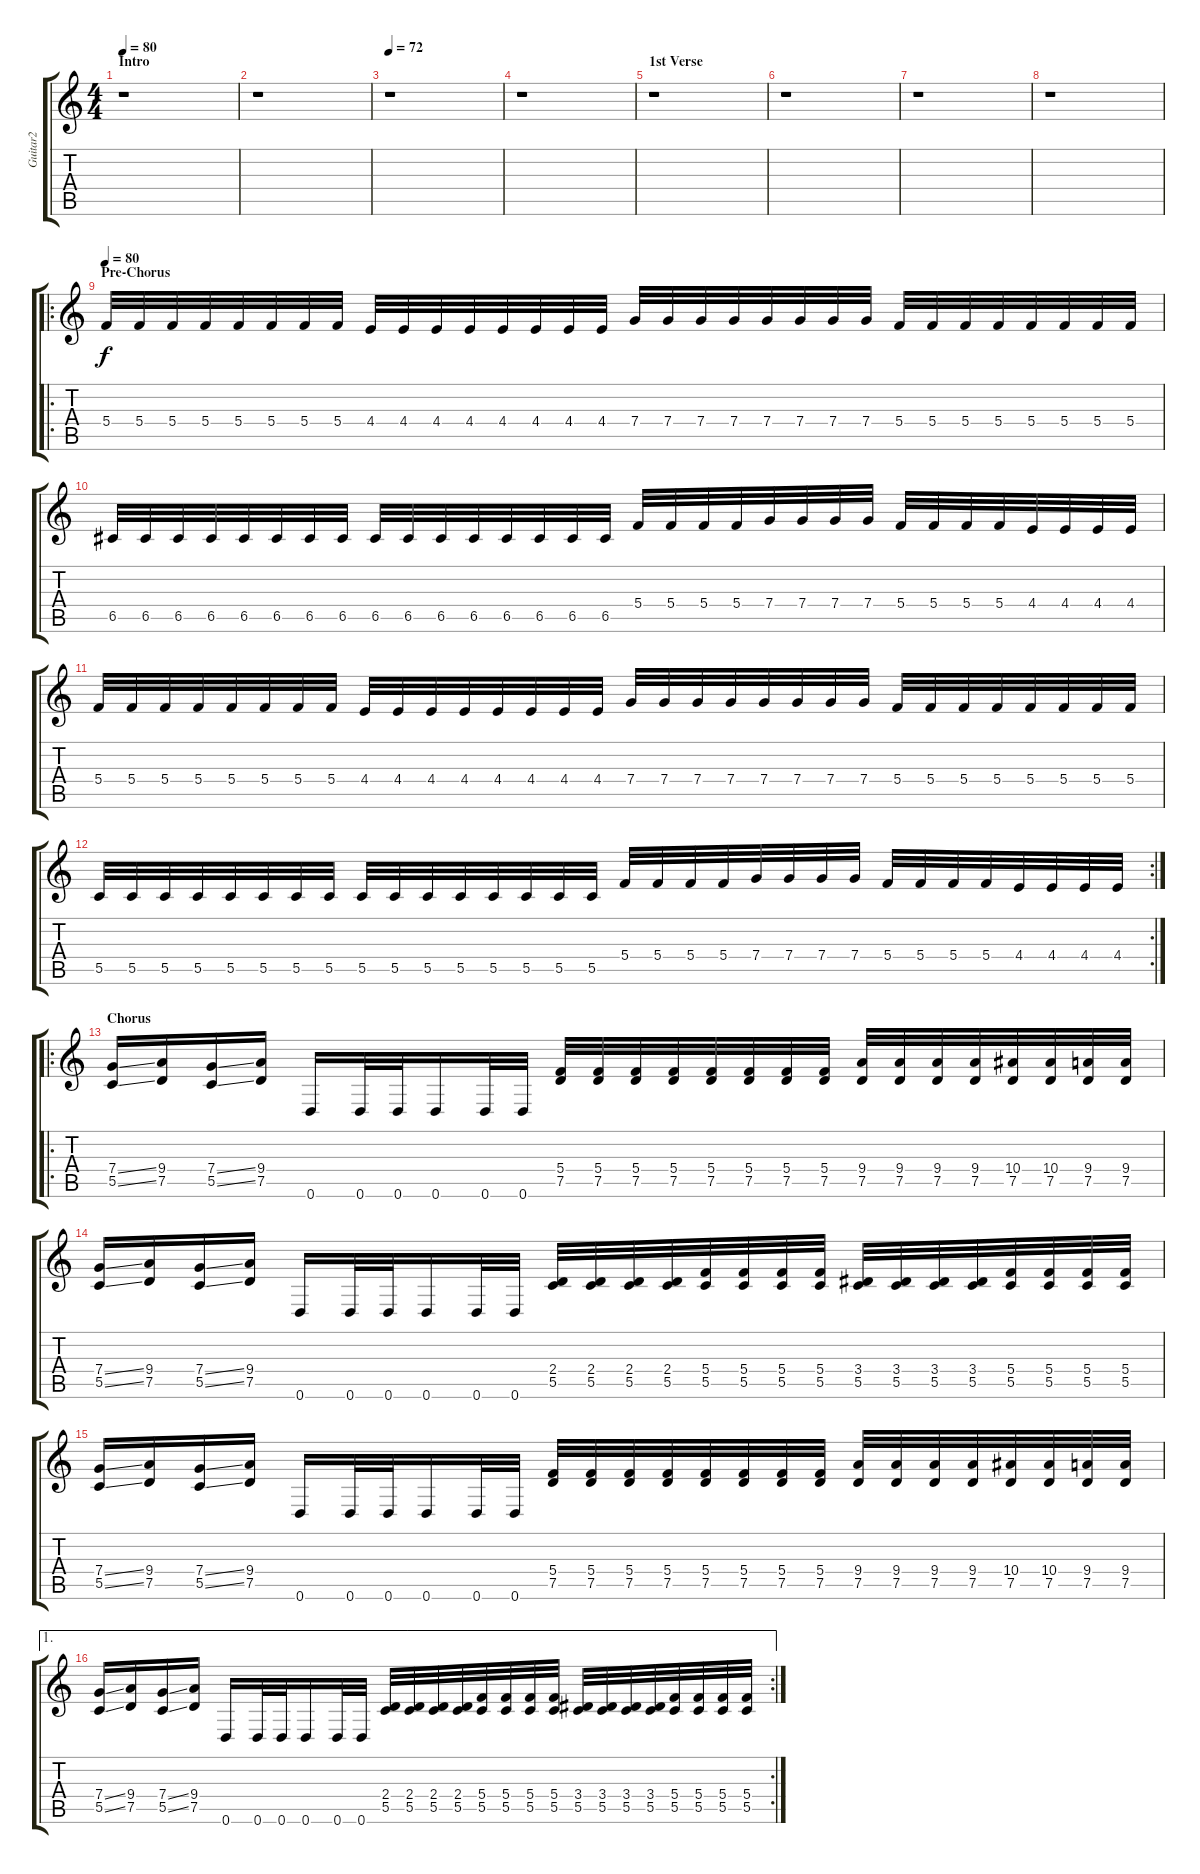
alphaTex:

\track ("Guitar2" "Guitar2") {instrument distortionguitar}
\staff {score tabs}
\tuning (D4 A3 F3 C3 G2 D2) {hide}
\ts (4 4)
\section ("" "Intro")
\tempo 80
\tempo 72
\tempo 80
\clef g2
\ks c
r.1{dy f instrument distortionguitar} |
r.1 |
\tempo 72
r.1 |
r.1 |
\section ("" "1st Verse")
r.1 |
r.1 |
r.1 |
r.1 |
\ro
\section ("" "Pre-Chorus")
\tempo 80
5.4.32 5.4.32 5.4.32 5.4.32 5.4.32 5.4.32 5.4.32 5.4.32 4.4.32 4.4.32 4.4.32 4.4.32 4.4.32 4.4.32 4.4.32 4.4.32 7.4.32 7.4.32 7.4.32 7.4.32 7.4.32 7.4.32 7.4.32 7.4.32 5.4.32 5.4.32 5.4.32 5.4.32 5.4.32 5.4.32 5.4.32 5.4.32 |
6.5.32 6.5.32 6.5.32 6.5.32 6.5.32 6.5.32 6.5.32 6.5.32 6.5.32 6.5.32 6.5.32 6.5.32 6.5.32 6.5.32 6.5.32 6.5.32 5.4.32 5.4.32 5.4.32 5.4.32 7.4.32 7.4.32 7.4.32 7.4.32 5.4.32 5.4.32 5.4.32 5.4.32 4.4.32 4.4.32 4.4.32 4.4.32 |
5.4.32 5.4.32 5.4.32 5.4.32 5.4.32 5.4.32 5.4.32 5.4.32 4.4.32 4.4.32 4.4.32 4.4.32 4.4.32 4.4.32 4.4.32 4.4.32 7.4.32 7.4.32 7.4.32 7.4.32 7.4.32 7.4.32 7.4.32 7.4.32 5.4.32 5.4.32 5.4.32 5.4.32 5.4.32 5.4.32 5.4.32 5.4.32 |
\rc 2
5.5.32 5.5.32 5.5.32 5.5.32 5.5.32 5.5.32 5.5.32 5.5.32 5.5.32 5.5.32 5.5.32 5.5.32 5.5.32 5.5.32 5.5.32 5.5.32 5.4.32 5.4.32 5.4.32 5.4.32 7.4.32 7.4.32 7.4.32 7.4.32 5.4.32 5.4.32 5.4.32 5.4.32 4.4.32 4.4.32 4.4.32 4.4.32 |
\ro
\section ("" "Chorus")
(7.4{ss} 5.5{ss}).16 (9.4 7.5).16 (7.4{ss} 5.5{ss}).16 (9.4 7.5).16 0.6.16 0.6.32 0.6.32 0.6.16 0.6.32 0.6.32 (5.4 7.5).32 (5.4 7.5).32 (5.4 7.5).32 (5.4 7.5).32 (5.4 7.5).32 (5.4 7.5).32 (5.4 7.5).32 (5.4 7.5).32 (9.4 7.5).32 (9.4 7.5).32 (9.4 7.5).32 (9.4 7.5).32 (10.4 7.5).32 (10.4 7.5).32 (9.4 7.5).32 (9.4 7.5).32 |
(7.4{ss} 5.5{ss}).16 (9.4 7.5).16 (7.4{ss} 5.5{ss}).16 (9.4 7.5).16 0.6.16 0.6.32 0.6.32 0.6.16 0.6.32 0.6.32 (2.4 5.5).32 (2.4 5.5).32 (2.4 5.5).32 (2.4 5.5).32 (5.4 5.5).32 (5.4 5.5).32 (5.4 5.5).32 (5.4 5.5).32 (3.4 5.5).32 (3.4 5.5).32 (3.4 5.5).32 (3.4 5.5).32 (5.4 5.5).32 (5.4 5.5).32 (5.4 5.5).32 (5.4 5.5).32 |
(7.4{ss} 5.5{ss}).16 (9.4 7.5).16 (7.4{ss} 5.5{ss}).16 (9.4 7.5).16 0.6.16 0.6.32 0.6.32 0.6.16 0.6.32 0.6.32 (5.4 7.5).32 (5.4 7.5).32 (5.4 7.5).32 (5.4 7.5).32 (5.4 7.5).32 (5.4 7.5).32 (5.4 7.5).32 (5.4 7.5).32 (9.4 7.5).32 (9.4 7.5).32 (9.4 7.5).32 (9.4 7.5).32 (10.4 7.5).32 (10.4 7.5).32 (9.4 7.5).32 (9.4 7.5).32 |
\ae 1
\rc 2
(7.4{ss} 5.5{ss}).16 (9.4 7.5).16 (7.4{ss} 5.5{ss}).16 (9.4 7.5).16 0.6.16 0.6.32 0.6.32 0.6.16 0.6.32 0.6.32 (2.4 5.5).32 (2.4 5.5).32 (2.4 5.5).32 (2.4 5.5).32 (5.4 5.5).32 (5.4 5.5).32 (5.4 5.5).32 (5.4 5.5).32 (3.4 5.5).32 (3.4 5.5).32 (3.4 5.5).32 (3.4 5.5).32 (5.4 5.5).32 (5.4 5.5).32 (5.4 5.5).32 (5.4 5.5).32
